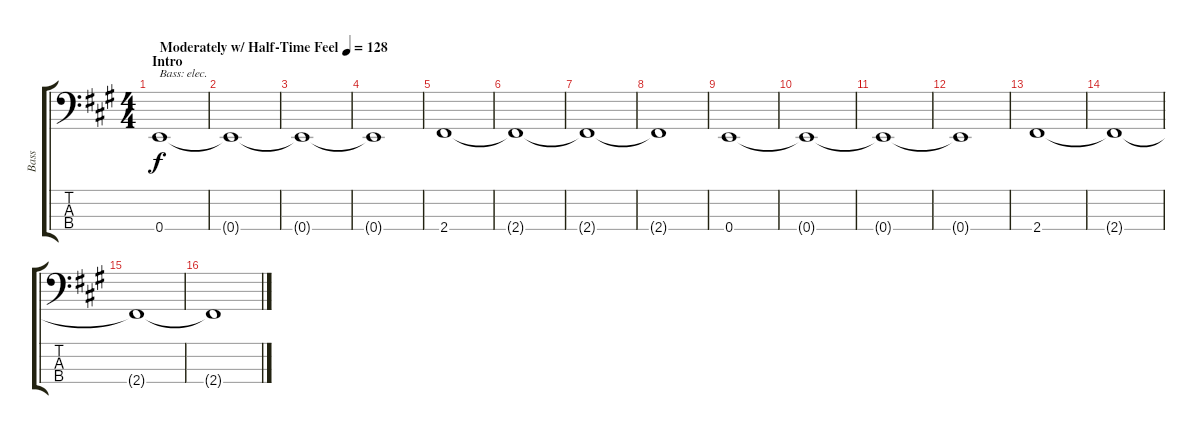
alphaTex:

\track ("Bass" "Bass") {instrument electricbassfinger}
\staff {score tabs}
\tuning (G2 D2 A1 E1) {hide}
\ts (4 4)
\section ("" "Intro")
\tempo (128 "Moderately w/ Half-Time Feel")
\clef f4
\ks f#minor
0.4.1{txt "Bass: elec." dy f instrument electricbassfinger} |
0.4{t}.1 |
0.4{t}.1 |
0.4{t}.1 |
2.4.1 |
2.4{t}.1 |
2.4{t}.1 |
2.4{t}.1 |
0.4.1 |
0.4{t}.1 |
0.4{t}.1 |
0.4{t}.1 |
2.4.1 |
2.4{t}.1 |
2.4{t}.1 |
2.4{t}.1
